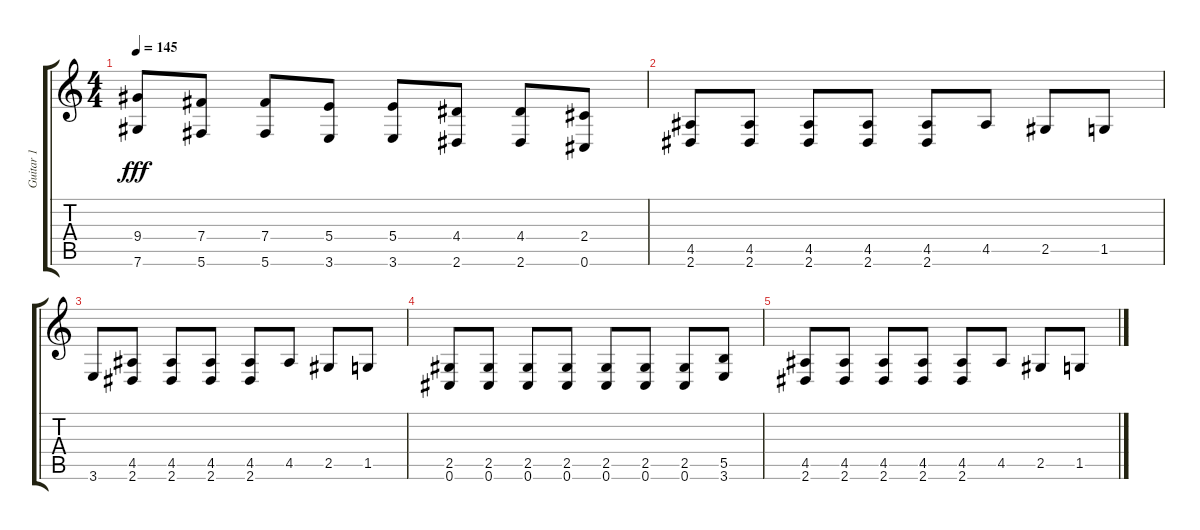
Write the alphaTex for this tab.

\track ("Guitar 1" "Guitar 1") {instrument distortionguitar}
\staff {score tabs}
\tuning (Db4 Ab3 E3 B2 Gb2 Db2) {hide}
\ts (4 4)
\tempo 145
\clef g2
\ks c
(9.4 7.6).8{dy fff} (7.4 5.6).8 (7.4 5.6).8 (5.4 3.6).8 (5.4 3.6).8 (4.4 2.6).8 (4.4 2.6).8 (2.4 0.6).8 |
(4.5 2.6).8 (4.5 2.6).8 (4.5 2.6).8 (4.5 2.6).8 (4.5 2.6).8 4.5.8 2.5.8 1.5.8 |
3.6.8 (4.5 2.6).8 (4.5 2.6).8 (4.5 2.6).8 (4.5 2.6).8 4.5.8 2.5.8 1.5.8 |
(2.5 0.6).8 (2.5 0.6).8 (2.5 0.6).8 (2.5 0.6).8 (2.5 0.6).8 (2.5 0.6).8 (2.5 0.6).8 (5.5 3.6).8 |
(4.5 2.6).8 (4.5 2.6).8 (4.5 2.6).8 (4.5 2.6).8 (4.5 2.6).8 4.5.8 2.5.8 1.5.8
